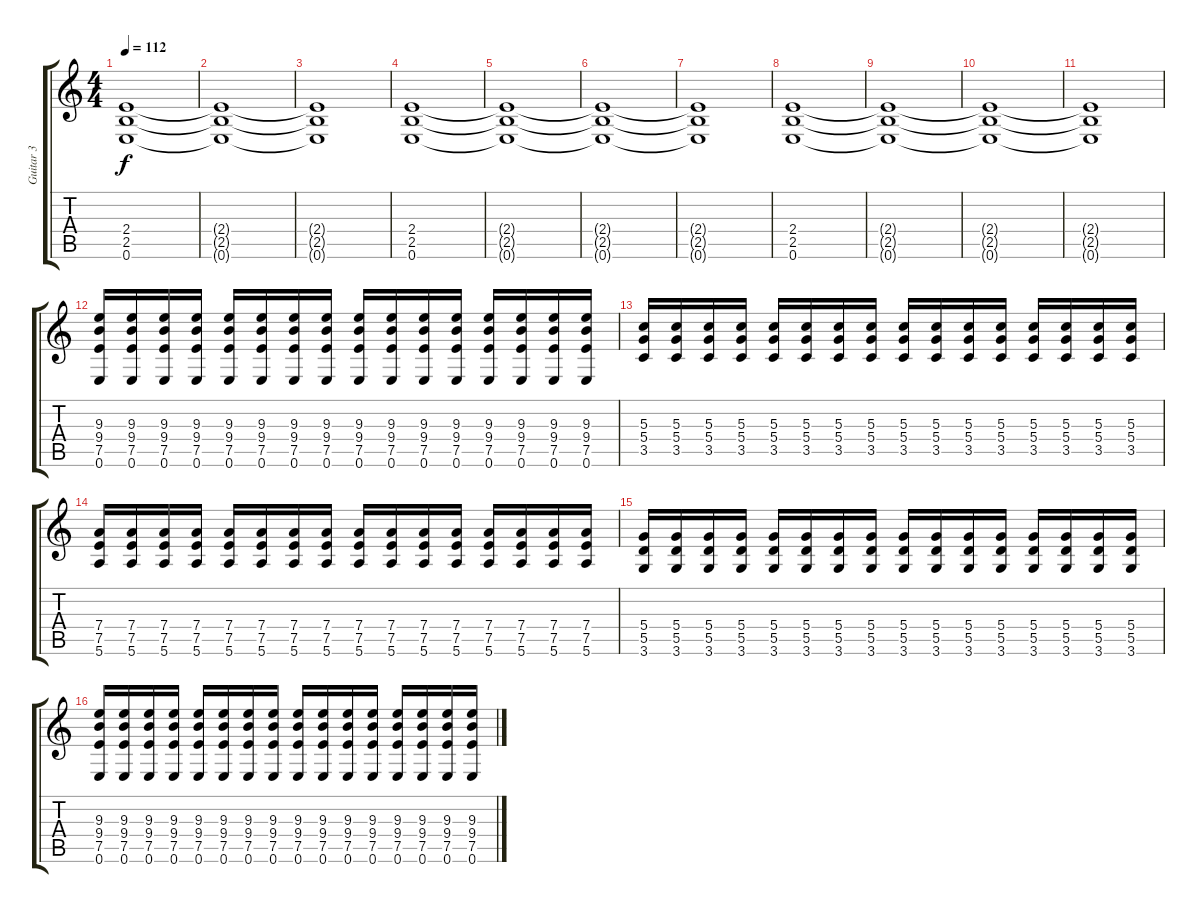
\track ("Guitar 3" "Guitar 3") {instrument overdrivenguitar}
\staff {score tabs}
\tuning (E4 B3 G3 D3 A2 E2) {hide}
\ts (4 4)
\tempo 112
\clef g2
\ks c
(2.4{t} 2.5{t} 0.6{t}).1{dy f} |
(2.4{t} 2.5{t} 0.6{t}).1 |
(2.4{t} 2.5{t} 0.6{t}).1 |
(2.4 2.5 0.6).1 |
(2.4{t} 2.5{t} 0.6{t}).1 |
(2.4{t} 2.5{t} 0.6{t}).1 |
(2.4{t} 2.5{t} 0.6{t}).1 |
(2.4 2.5 0.6).1 |
(2.4{t} 2.5{t} 0.6{t}).1 |
(2.4{t} 2.5{t} 0.6{t}).1 |
(2.4{t} 2.5{t} 0.6{t}).1 |
(9.3 9.4 7.5 0.6).16 (9.3 9.4 7.5 0.6).16 (9.3 9.4 7.5 0.6).16 (9.3 9.4 7.5 0.6).16 (9.3 9.4 7.5 0.6).16 (9.3 9.4 7.5 0.6).16 (9.3 9.4 7.5 0.6).16 (9.3 9.4 7.5 0.6).16 (9.3 9.4 7.5 0.6).16 (9.3 9.4 7.5 0.6).16 (9.3 9.4 7.5 0.6).16 (9.3 9.4 7.5 0.6).16 (9.3 9.4 7.5 0.6).16 (9.3 9.4 7.5 0.6).16 (9.3 9.4 7.5 0.6).16 (9.3 9.4 7.5 0.6).16 |
(5.3 5.4 3.5).16 (5.3 5.4 3.5).16 (5.3 5.4 3.5).16 (5.3 5.4 3.5).16 (5.3 5.4 3.5).16 (5.3 5.4 3.5).16 (5.3 5.4 3.5).16 (5.3 5.4 3.5).16 (5.3 5.4 3.5).16 (5.3 5.4 3.5).16 (5.3 5.4 3.5).16 (5.3 5.4 3.5).16 (5.3 5.4 3.5).16 (5.3 5.4 3.5).16 (5.3 5.4 3.5).16 (5.3 5.4 3.5).16 |
(7.4 7.5 5.6).16 (7.4 7.5 5.6).16 (7.4 7.5 5.6).16 (7.4 7.5 5.6).16 (7.4 7.5 5.6).16 (7.4 7.5 5.6).16 (7.4 7.5 5.6).16 (7.4 7.5 5.6).16 (7.4 7.5 5.6).16 (7.4 7.5 5.6).16 (7.4 7.5 5.6).16 (7.4 7.5 5.6).16 (7.4 7.5 5.6).16 (7.4 7.5 5.6).16 (7.4 7.5 5.6).16 (7.4 7.5 5.6).16 |
(5.4 5.5 3.6).16 (5.4 5.5 3.6).16 (5.4 5.5 3.6).16 (5.4 5.5 3.6).16 (5.4 5.5 3.6).16 (5.4 5.5 3.6).16 (5.4 5.5 3.6).16 (5.4 5.5 3.6).16 (5.4 5.5 3.6).16 (5.4 5.5 3.6).16 (5.4 5.5 3.6).16 (5.4 5.5 3.6).16 (5.4 5.5 3.6).16 (5.4 5.5 3.6).16 (5.4 5.5 3.6).16 (5.4 5.5 3.6).16 |
(9.3 9.4 7.5 0.6).16 (9.3 9.4 7.5 0.6).16 (9.3 9.4 7.5 0.6).16 (9.3 9.4 7.5 0.6).16 (9.3 9.4 7.5 0.6).16 (9.3 9.4 7.5 0.6).16 (9.3 9.4 7.5 0.6).16 (9.3 9.4 7.5 0.6).16 (9.3 9.4 7.5 0.6).16 (9.3 9.4 7.5 0.6).16 (9.3 9.4 7.5 0.6).16 (9.3 9.4 7.5 0.6).16 (9.3 9.4 7.5 0.6).16 (9.3 9.4 7.5 0.6).16 (9.3 9.4 7.5 0.6).16 (9.3 9.4 7.5 0.6).16
